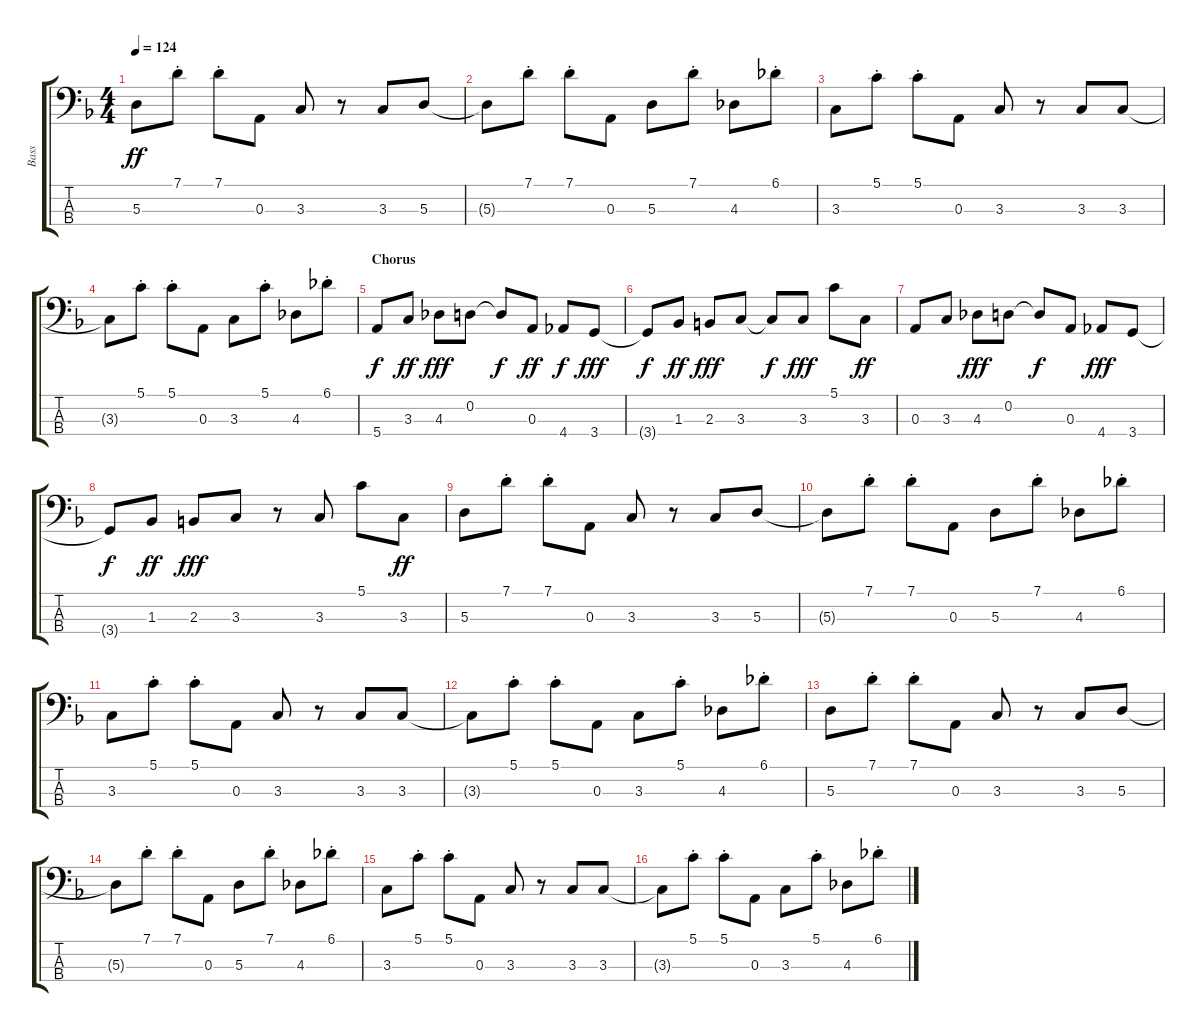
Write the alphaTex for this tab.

\track ("Bass" "Bass") {instrument electricbasspick}
\staff {score tabs}
\tuning (G2 D2 A1 E1) {hide}
\ts (4 4)
\tempo 124
\clef f4
\ks f
5.3.8{dy ff} 7.1{st}.8 7.1{st}.8 0.3.8 3.3.8 r.8 3.3.8 5.3.8 |
5.3{t}.8 7.1{st}.8 7.1{st}.8 0.3.8 5.3.8 7.1{st}.8 4.3.8 6.1{st}.8 |
3.3.8 5.1{st}.8 5.1{st}.8 0.3.8 3.3.8 r.8 3.3.8 3.3.8 |
3.3{t}.8 5.1{st}.8 5.1{st}.8 0.3.8 3.3.8 5.1{st}.8 4.3.8 6.1{st}.8 |
\section ("" "Chorus")
5.4.8{dy f} 3.3.8{dy ff} 4.3.8{dy fff} 0.2.8 0.2{t}.8{dy f} 0.3.8{dy ff} 4.4.8{dy f} 3.4.8{dy fff} |
3.4{t}.8{dy f} 1.3.8{dy ff} 2.3.8{dy fff} 3.3.8 3.3{t}.8{dy f} 3.3.8{dy fff} 5.1.8 3.3.8{dy ff} |
0.3.8 3.3.8 4.3.8{dy fff} 0.2.8 0.2{t}.8{dy f} 0.3.8 4.4.8{dy fff} 3.4.8 |
3.4{t}.8{dy f} 1.3.8{dy ff} 2.3.8{dy fff} 3.3.8 r.8 3.3.8 5.1.8 3.3.8{dy ff} |
5.3.8 7.1{st}.8 7.1{st}.8 0.3.8 3.3.8 r.8 3.3.8 5.3.8 |
5.3{t}.8 7.1{st}.8 7.1{st}.8 0.3.8 5.3.8 7.1{st}.8 4.3.8 6.1{st}.8 |
3.3.8 5.1{st}.8 5.1{st}.8 0.3.8 3.3.8 r.8 3.3.8 3.3.8 |
3.3{t}.8 5.1{st}.8 5.1{st}.8 0.3.8 3.3.8 5.1{st}.8 4.3.8 6.1{st}.8 |
5.3.8 7.1{st}.8 7.1{st}.8 0.3.8 3.3.8 r.8 3.3.8 5.3.8 |
5.3{t}.8 7.1{st}.8 7.1{st}.8 0.3.8 5.3.8 7.1{st}.8 4.3.8 6.1{st}.8 |
3.3.8 5.1{st}.8 5.1{st}.8 0.3.8 3.3.8 r.8 3.3.8 3.3.8 |
3.3{t}.8 5.1{st}.8 5.1{st}.8 0.3.8 3.3.8 5.1{st}.8 4.3.8 6.1{st}.8
